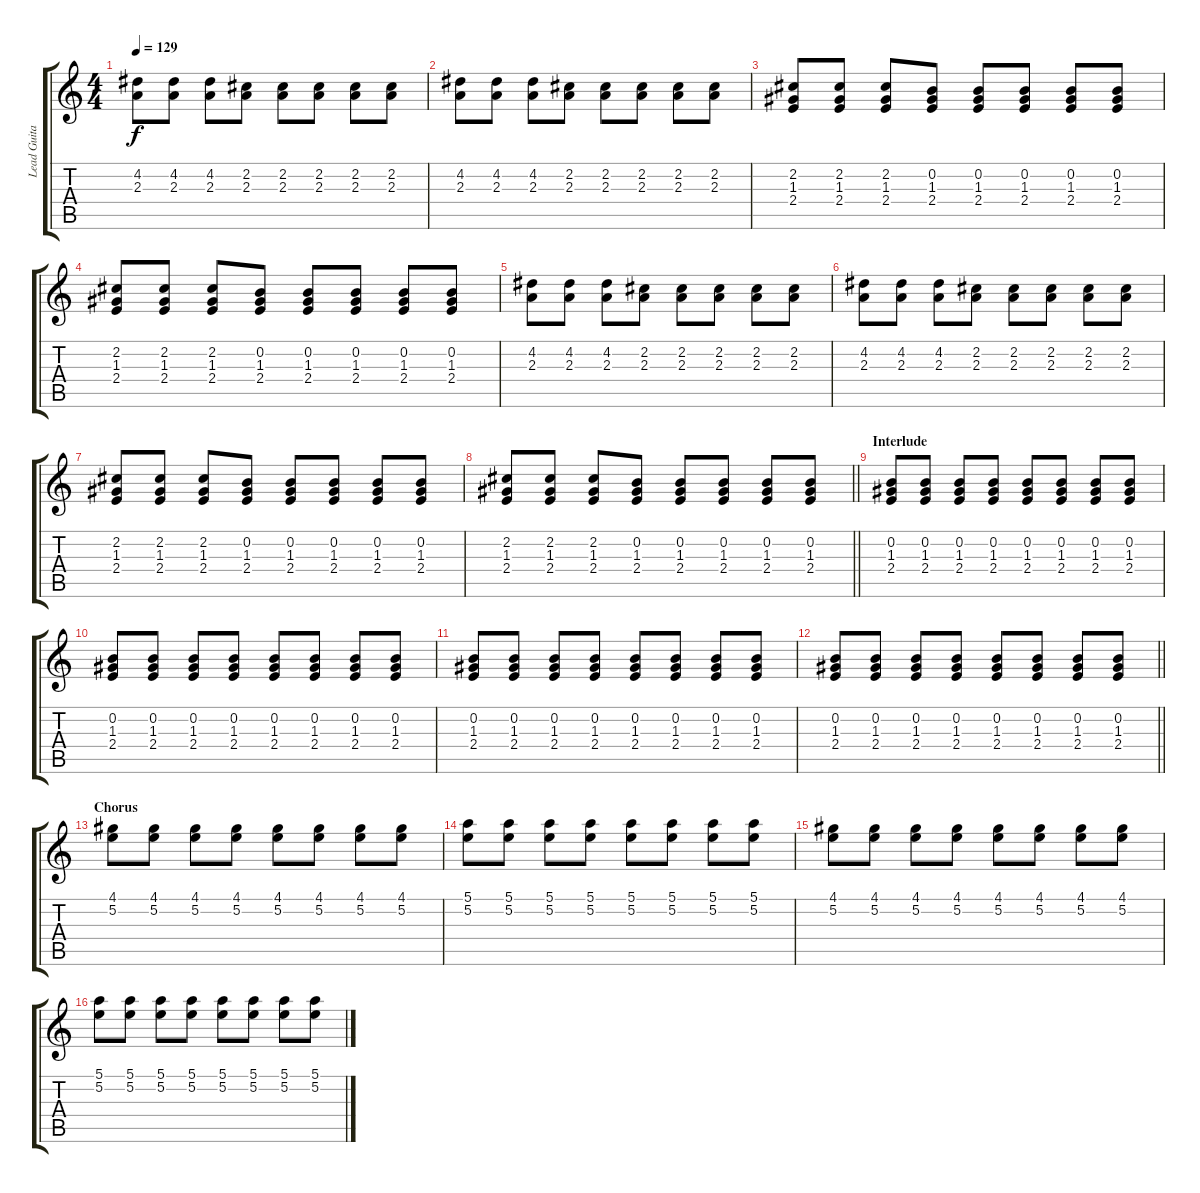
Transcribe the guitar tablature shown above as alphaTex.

\track ("Lead Guitar" "Lead Guita") {instrument overdrivenguitar}
\staff {score tabs}
\tuning (E4 B3 G3 D3 A2 E2) {hide}
\ts (4 4)
\tempo 129
\clef g2
\ks c
(4.2 2.3).8{dy f} (4.2 2.3).8 (4.2 2.3).8 (2.2 2.3).8 (2.2 2.3).8 (2.2 2.3).8 (2.2 2.3).8 (2.2 2.3).8 |
(4.2 2.3).8 (4.2 2.3).8 (4.2 2.3).8 (2.2 2.3).8 (2.2 2.3).8 (2.2 2.3).8 (2.2 2.3).8 (2.2 2.3).8 |
(2.2 1.3 2.4).8 (2.2 1.3 2.4).8 (2.2 1.3 2.4).8 (0.2 1.3 2.4).8 (0.2 1.3 2.4).8 (0.2 1.3 2.4).8 (0.2 1.3 2.4).8 (0.2 1.3 2.4).8 |
(2.2 1.3 2.4).8 (2.2 1.3 2.4).8 (2.2 1.3 2.4).8 (0.2 1.3 2.4).8 (0.2 1.3 2.4).8 (0.2 1.3 2.4).8 (0.2 1.3 2.4).8 (0.2 1.3 2.4).8 |
(4.2 2.3).8 (4.2 2.3).8 (4.2 2.3).8 (2.2 2.3).8 (2.2 2.3).8 (2.2 2.3).8 (2.2 2.3).8 (2.2 2.3).8 |
(4.2 2.3).8 (4.2 2.3).8 (4.2 2.3).8 (2.2 2.3).8 (2.2 2.3).8 (2.2 2.3).8 (2.2 2.3).8 (2.2 2.3).8 |
(2.2 1.3 2.4).8 (2.2 1.3 2.4).8 (2.2 1.3 2.4).8 (0.2 1.3 2.4).8 (0.2 1.3 2.4).8 (0.2 1.3 2.4).8 (0.2 1.3 2.4).8 (0.2 1.3 2.4).8 |
\barLineRight lightlight
(2.2 1.3 2.4).8 (2.2 1.3 2.4).8 (2.2 1.3 2.4).8 (0.2 1.3 2.4).8 (0.2 1.3 2.4).8 (0.2 1.3 2.4).8 (0.2 1.3 2.4).8 (0.2 1.3 2.4).8 |
\section ("" "Interlude")
(0.2 1.3 2.4).8 (0.2 1.3 2.4).8 (0.2 1.3 2.4).8 (0.2 1.3 2.4).8 (0.2 1.3 2.4).8 (0.2 1.3 2.4).8 (0.2 1.3 2.4).8 (0.2 1.3 2.4).8 |
(0.2 1.3 2.4).8 (0.2 1.3 2.4).8 (0.2 1.3 2.4).8 (0.2 1.3 2.4).8 (0.2 1.3 2.4).8 (0.2 1.3 2.4).8 (0.2 1.3 2.4).8 (0.2 1.3 2.4).8 |
(0.2 1.3 2.4).8 (0.2 1.3 2.4).8 (0.2 1.3 2.4).8 (0.2 1.3 2.4).8 (0.2 1.3 2.4).8 (0.2 1.3 2.4).8 (0.2 1.3 2.4).8 (0.2 1.3 2.4).8 |
\barLineRight lightlight
(0.2 1.3 2.4).8 (0.2 1.3 2.4).8 (0.2 1.3 2.4).8 (0.2 1.3 2.4).8 (0.2 1.3 2.4).8 (0.2 1.3 2.4).8 (0.2 1.3 2.4).8 (0.2 1.3 2.4).8 |
\section ("" "Chorus")
(4.1 5.2).8 (4.1 5.2).8 (4.1 5.2).8 (4.1 5.2).8 (4.1 5.2).8 (4.1 5.2).8 (4.1 5.2).8 (4.1 5.2).8 |
(5.1 5.2).8 (5.1 5.2).8 (5.1 5.2).8 (5.1 5.2).8 (5.1 5.2).8 (5.1 5.2).8 (5.1 5.2).8 (5.1 5.2).8 |
(4.1 5.2).8 (4.1 5.2).8 (4.1 5.2).8 (4.1 5.2).8 (4.1 5.2).8 (4.1 5.2).8 (4.1 5.2).8 (4.1 5.2).8 |
(5.1 5.2).8 (5.1 5.2).8 (5.1 5.2).8 (5.1 5.2).8 (5.1 5.2).8 (5.1 5.2).8 (5.1 5.2).8 (5.1{sl} 5.2{sl}).8
